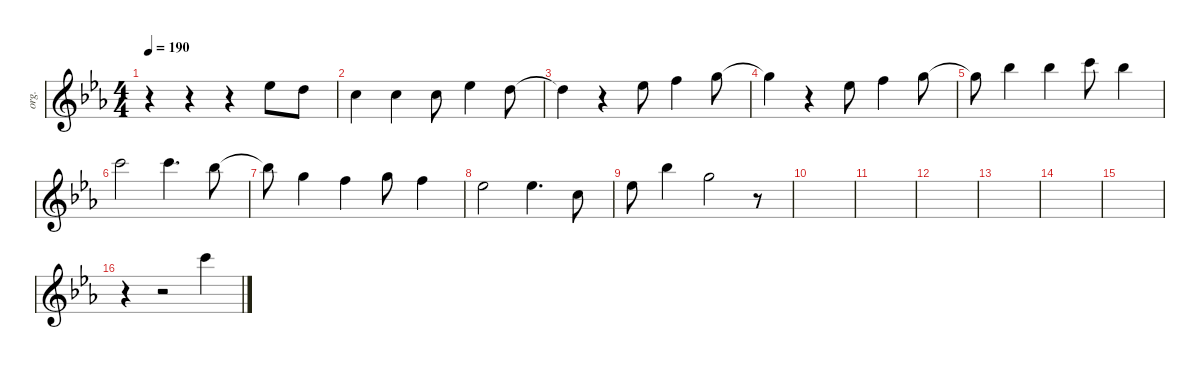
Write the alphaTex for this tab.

\defaultSystemsLayout 4
\hideDynamics
\bracketExtendMode nobrackets
\track ("OrganOrPiano" "org.") {instrument drawbarorgan}
\staff {score}
\tuning (E4 B3 G3 D3 A2 E2)
\ts (4 4)
\tempo 190
\clef g2
\ks cminor
r.4{dy mf instrument drawbarorgan beam Down} r.4{beam Down} r.4{beam Down} 20.3{acc b}.8{beam Down} 10.1{acc forcenatural}.8{beam Down} |
8.1{acc forcenatural}.4{beam Down} 8.1{acc forcenatural}.4{beam Down} 8.1{acc forcenatural}.8{beam Down} 11.1{acc b}.4{beam Down} 10.1{acc forcenatural}.8{beam Down} |
10.1{t acc forcenatural}.4{beam Down} r.4{beam Down} 11.1{acc b}.8{beam Down} 13.1{acc forcenatural}.4{beam Down} 15.1{acc forcenatural}.8{beam Down} |
15.1{t acc forcenatural}.4{beam Down} r.4{beam Down} 11.1{acc b}.8{beam Down} 13.1{acc forcenatural}.4{beam Down} 15.1{acc forcenatural}.8{beam Down} |
15.1{t acc forcenatural}.8{beam Down} 18.1{acc b}.4{beam Down} 18.1{acc b}.4{beam Down} 20.1{acc forcenatural}.8{beam Down} 18.1{acc b}.4{beam Down} |
20.1{acc forcenatural}.2{beam Down} 20.1{acc forcenatural}.4{d beam Down} 18.1{acc b}.8{beam Down} |
18.1{t acc b}.8{beam Down} 15.1{acc forcenatural}.4{beam Down} 13.1{acc forcenatural}.4{beam Down} 15.1{acc forcenatural}.8{beam Down} 13.1{acc forcenatural}.4{beam Down} |
11.1{acc b}.2{beam Down} 11.1{acc b}.4{d beam Down} 8.1{acc forcenatural}.8{beam Down} |
11.1{acc b}.8{beam Down} 18.1{acc b}.4{beam Down} 15.1{acc forcenatural}.2{beam Down} r.8{beam Down} |
|
|
|
|
|
|
r.4{beam Down} r.2{beam Down} 20.1{acc forcenatural}.4{beam Down}
